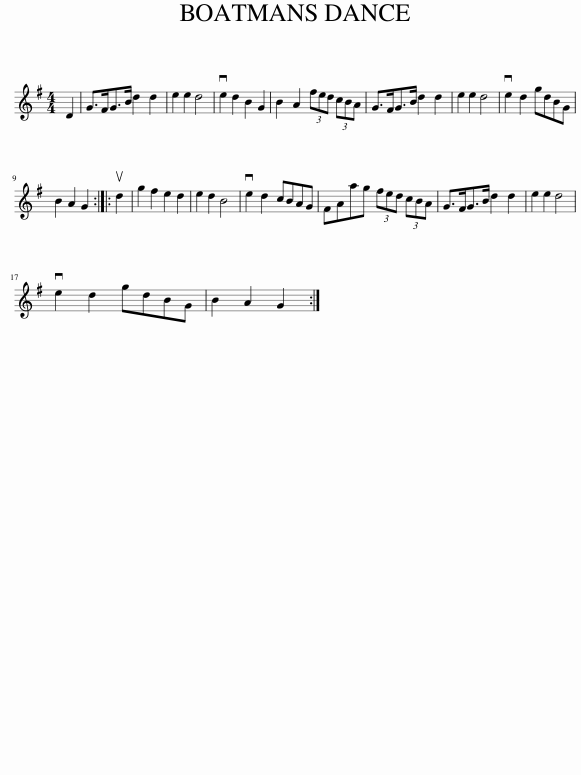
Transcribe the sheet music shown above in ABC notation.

X:1
L:1/8
M:4/4
I:linebreak $
K:G
V:1 treble
V:1
 D2 | G>FG>B d2 d2 | e2 e2 d4 | ve2 d2 B2 G2 | B2 A2 (3fed (3cBA | %5
 G>FG>B d2 d2 | e2 e2 d4 | ve2 d2 gdBG |$ B2 A2 G2 :: ud2 | %10
 g2 f2 e2 d2 | e2 d2 B4 | ve2 d2 cBAG | FAag (3fed (3cBA | G>FG>B d2 d2 | %15
 e2 e2 d4 |$ ve2 d2 gdBG | B2 A2 G2 :| %18
